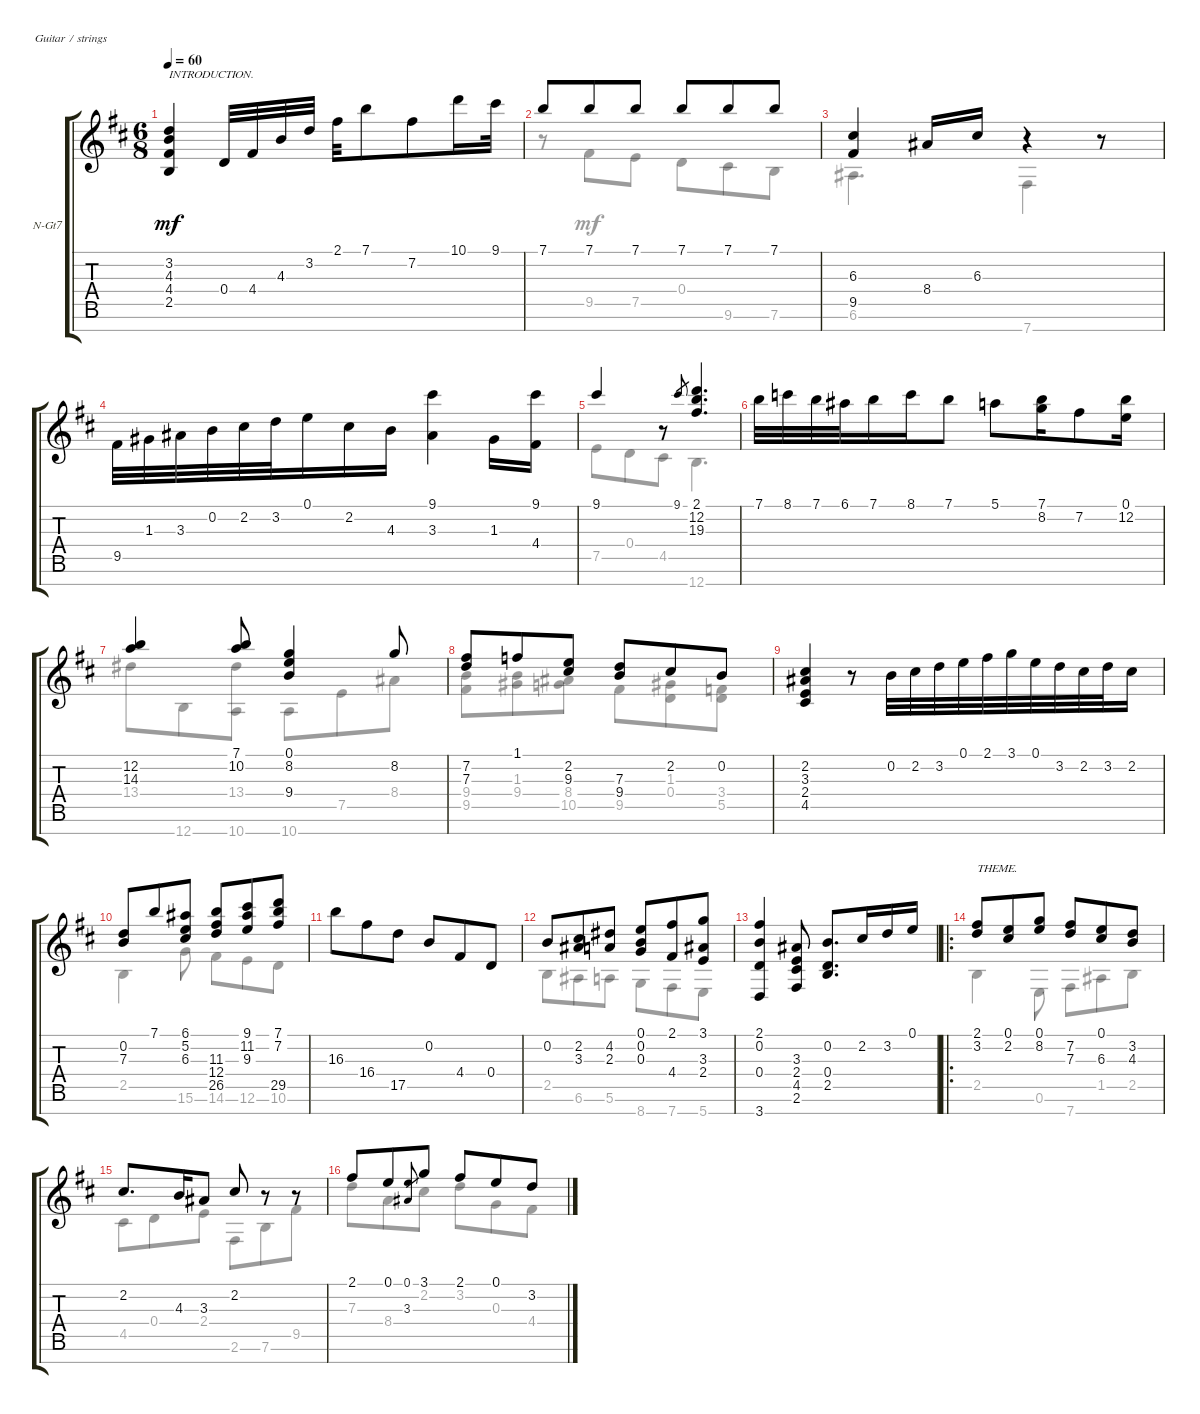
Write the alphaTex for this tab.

\defaultSystemsLayout 4
\bracketExtendMode groupsimilarinstruments
\firstSystemTrackNameOrientation horizontal
\otherSystemsTrackNameOrientation horizontal
\track ("Nylon Guitar" "N-Gt7") {instrument acousticguitarnylon}
\staff {score tabs}
\tuning (E4 B3 G3 D3 A2 E2 B1)
\voice
\ts (6 8)
\tempo 60
\clef g2
\ks d
(3.2 4.3 4.4 2.5).4{txt "INTRODUCTION." dy mf instrument acousticguitarnylon} 0.4.32 4.4.32 4.3.32 3.2.32 2.1.32 7.1.8 7.2.8 10.1.16 9.1.32 |
7.1.8 7.1.8 7.1.8 7.1.8 7.1.8 7.1.8 |
(6.3 9.5).4 8.4.16 6.3.16 r.4 r.8 |
9.5.32 1.3.32 3.3.32 0.2.32 2.2.32 3.2.32 0.1.16 2.2.16 4.3.16 (3.3 9.1).4 1.3.16 (4.4 9.1).16 |
9.1.4 r.8 9.1.8{gr} (2.1 12.2 19.3).4{d} |
7.1.32 8.1.32 7.1.32 6.1.32 7.1.16 8.1.16 7.1.8 5.1.8 (7.1 8.2).16 7.2.8 (0.1 12.2).16 |
(12.2 14.3).4 (10.2 7.1).8 (8.2 0.1 9.4).4 8.2.8 |
(7.2 7.3).8 1.1.8 (9.3 2.2).8 (7.3 9.4).8 2.2.8 0.2.8 |
(2.2 3.3 2.4 4.5).4 r.8 0.2.32 2.2.32 3.2.32 0.1.32 2.1.32 3.1.32 0.1.32 3.2.32 2.2.32 3.2.32 2.2.16 |
(0.2 7.3).8 7.1.8 (6.1 5.2 6.3).8 (26.5 12.4 11.3).8 (9.1 11.2 9.3).8 (7.2 7.1 29.5).8 |
16.3.8 16.4.8 17.5.8 0.2.8 4.4.8 0.4.8 |
0.2.8 (3.3 2.2).8 (4.2 2.3).8 (0.3 0.2 0.1).8 (2.1 4.4).8 (2.4 3.3 3.1).8 |
(2.1 0.2 0.4 3.7).4 (3.3 2.4 4.5 2.6).8 (2.5 0.4 0.2).8{d} 2.2.16 3.2.16 0.1.16 |
\ro
(3.2 2.1).8{txt "THEME."} (0.1 2.2).8 (0.1 8.2).8 (7.2 7.3).8 (6.3 0.1).8 (3.2 4.3).8 |
2.2.8{d} 4.3.16 3.3.8 2.2.8 r.8 r.8 |
2.1.8 0.1.8 (3.3 0.1).8{gr} 3.1.8 2.1.8 0.1.8 3.2.8
\voice
\clef g2
\ottava regular
\simile none
\ks d
|
r.8 9.5.8 7.5.8 0.4.8 9.6.8 7.6.8 |
6.6.4{d} 7.7.4 r.8 |
|
7.5.8 0.4.8 4.5.8 12.7.4{d} |
|
13.4.8 12.7.8 (10.7 13.4).8 10.7.8 7.5.8 8.4.8 |
(9.5 9.4).8 (1.3 9.4).8 (10.5 8.4).8 9.5.8 (0.4 1.3).8 (5.5 3.4).8 |
|
2.5.4 15.6.8 14.6.8 12.6.8 10.6.8 |
|
2.5.8 6.6.8 5.6.8 8.7.8 7.7.8 5.7.8 |
|
2.5.4 0.6.8 7.7.8 1.5.8 2.5.8 |
4.5.8 0.4.8 2.4.8 2.6.8 7.6.8 9.5.8 |
7.3.8 8.4.8 2.2.8 3.2.8 0.3.8 4.4.8
